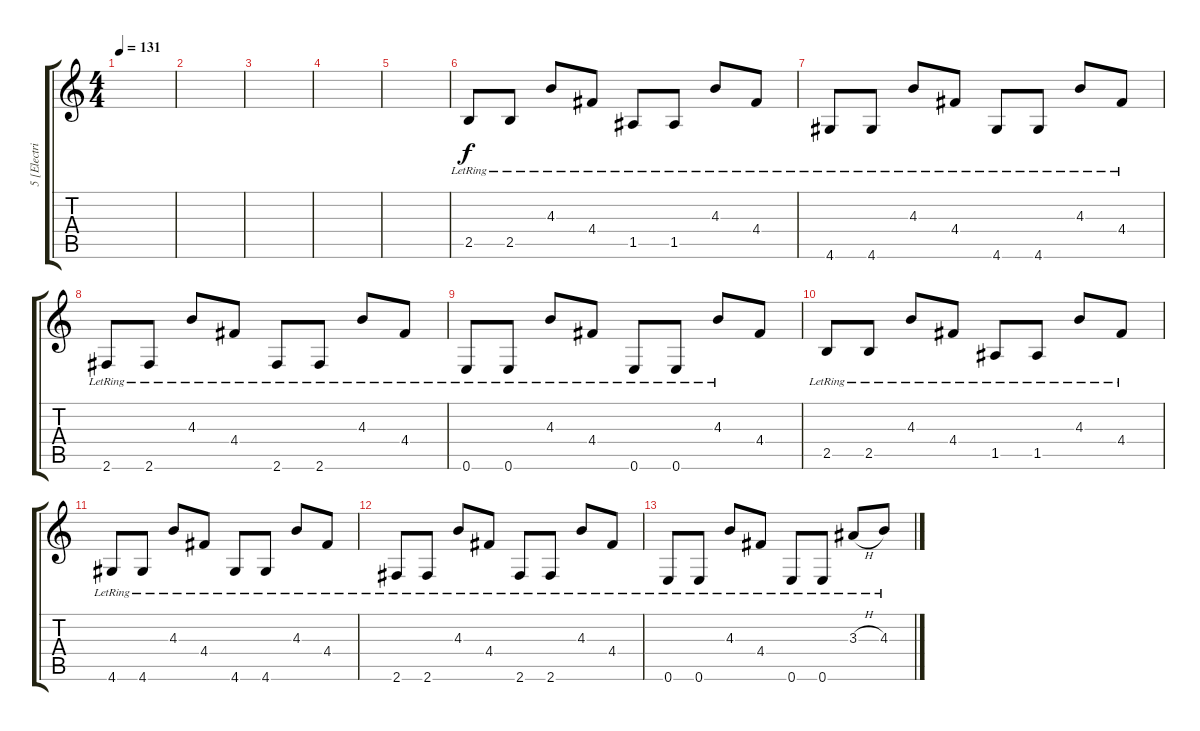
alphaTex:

\track ("5 [Electric]" "5 [Electri") {instrument electricguitarclean}
\staff {score tabs}
\tuning (E4 B3 G3 D3 A2 E2) {hide}
\ts (4 4)
\tempo 131
\clef g2
\ks c
|
|
|
|
|
2.5{lr}.8{volume 10} 2.5{lr}.8 4.3{lr}.8 4.4{lr}.8 1.5{lr}.8 1.5{lr}.8 4.3{lr}.8 4.4{lr}.8 |
4.6{lr}.8 4.6{lr}.8 4.3{lr}.8 4.4{lr}.8 4.6{lr}.8 4.6{lr}.8 4.3{lr}.8 4.4{lr}.8 |
2.6{lr}.8 2.6{lr}.8 4.3{lr}.8 4.4{lr}.8 2.6{lr}.8 2.6{lr}.8 4.3{lr}.8 4.4{lr}.8 |
0.6{lr}.8 0.6{lr}.8 4.3{lr}.8 4.4{lr}.8 0.6{lr}.8 0.6{lr}.8 4.3{lr}.8 4.4.8 |
2.5{lr}.8 2.5{lr}.8 4.3{lr}.8 4.4{lr}.8 1.5{lr}.8 1.5{lr}.8 4.3{lr}.8 4.4{lr}.8 |
4.6{lr}.8 4.6{lr}.8 4.3{lr}.8 4.4{lr}.8 4.6{lr}.8 4.6{lr}.8 4.3{lr}.8 4.4{lr}.8 |
2.6{lr}.8 2.6{lr}.8 4.3{lr}.8 4.4{lr}.8 2.6{lr}.8 2.6{lr}.8 4.3{lr}.8 4.4{lr}.8 |
0.6{lr}.8 0.6{lr}.8 4.3{lr}.8 4.4{lr}.8 0.6{lr}.8 0.6{lr}.8 3.3{h lr}.8 4.3{lr}.8
